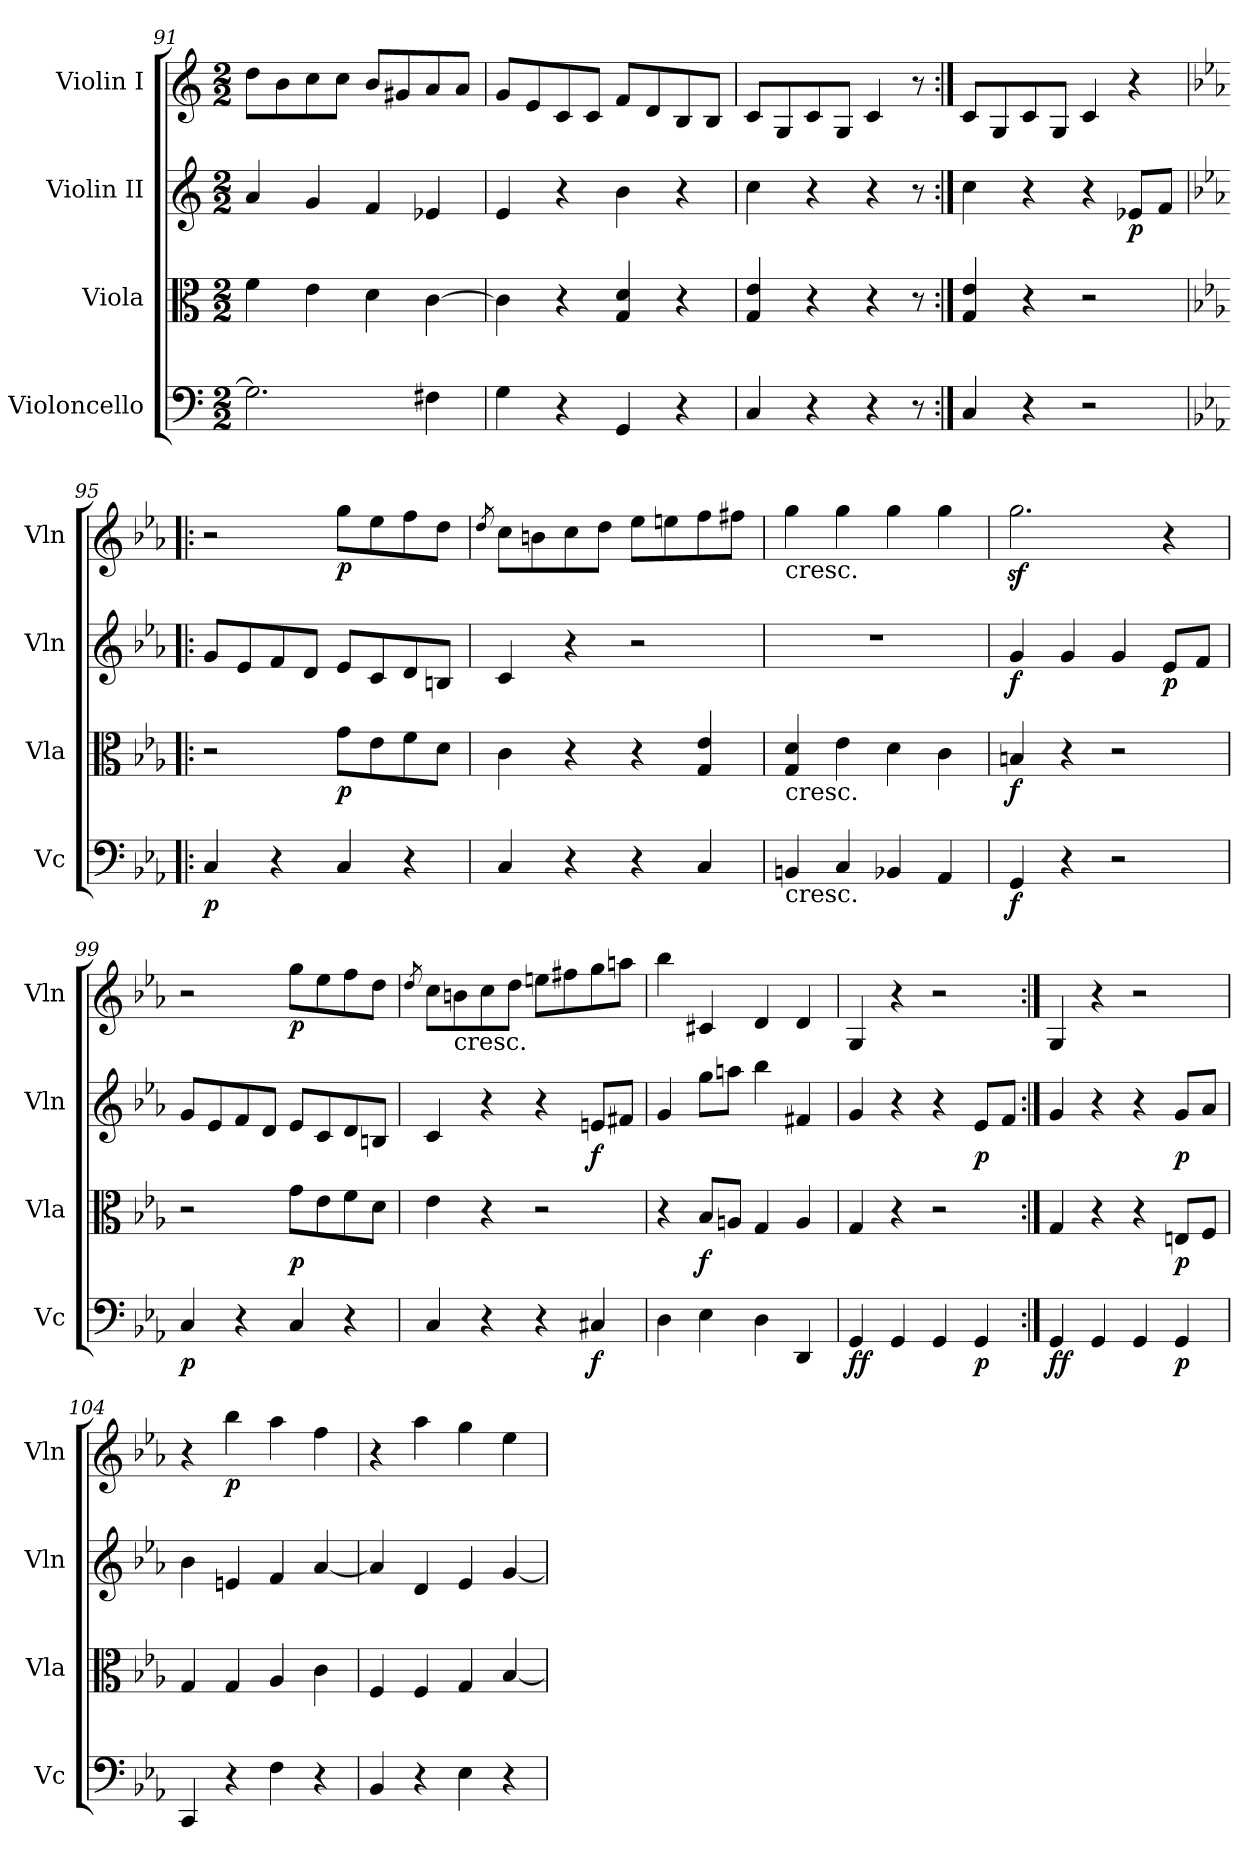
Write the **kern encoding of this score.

**kern	**dynam	**kern	**dynam	**kern	**dynam	**kern	**dynam
*part4	*part4	*part3	*part3	*part2	*part2	*part1	*part1
*staff4	*staff4	*staff3	*staff3	*staff2	*staff2	*staff1	*staff1
*I"Violoncello	*	*I"Viola	*	*I"Violin II	*	*I"Violin I	*
*I'Vc	*	*I'Vla	*	*I'Vln	*	*I'Vln	*
*clefF4	*	*clefC3	*	*clefG2	*	*clefG2	*
*k[]	*	*k[]	*	*k[]	*	*k[]	*
*M2/2	*	*M2/2	*	*M2/2	*	*M2/2	*
=91	=91	=91	=91	=91	=91	=91	=91
2.G\]	.	4f\	.	4a/	.	8dd\L	.
.	.	.	.	.	.	8b\	.
.	.	4e\	.	4g/	.	8cc\	.
.	.	.	.	.	.	8cc\J	.
.	.	4d\	.	4f/	.	8b/L	.
.	.	.	.	.	.	8g#X/	.
4F#X\	.	[4c\	.	4e-X/	.	8a/	.
.	.	.	.	.	.	8a/J	.
=92	=92	=92	=92	=92	=92	=92	=92
4G\	.	4c\]	.	4e/	.	8g/L	.
.	.	.	.	.	.	8e/	.
4r	.	4r	.	4r	.	8c/	.
.	.	.	.	.	.	8c/J	.
4GG/	.	4G/ 4d/	.	4b\	.	8f/L	.
.	.	.	.	.	.	8d/	.
4r	.	4r	.	4r	.	8B/	.
.	.	.	.	.	.	8B/J	.
!!LO:LB:g=z
=93	=93	=93	=93	=93	=93	=93	=93
4C/	.	4G/ 4e/	.	4cc\	.	8c/L	.
.	.	.	.	.	.	8G/	.
4r	.	4r	.	4r	.	8c/	.
.	.	.	.	.	.	8G/J	.
4r	.	4r	.	4r	.	4c/	.
8r	.	8r	.	8r	.	8r	.
=94:|!	=94:|!	=94:|!	=94:|!	=94:|!	=94:|!	=94:|!	=94:|!
4C/	.	4G/ 4e/	.	4cc\	.	8c/L	.
.	.	.	.	.	.	8G/	.
4r	.	4r	.	4r	.	8c/	.
.	.	.	.	.	.	8G/J	.
2r	.	2r	.	4r	.	4c/	.
!	!	!	!	!	!LO:DY:b	!	!
.	.	.	.	8e-X/L	p	4r	.
.	.	.	.	8f/J	.	.	.
=95!|:	=95!|:	=95!|:	=95!|:	=95!|:	=95!|:	=95!|:	=95!|:
*k[b-e-a-]	*	*k[b-e-a-]	*	*k[b-e-a-]	*	*k[b-e-a-]	*
!	!LO:DY:b	!	!	!	!	!	!
4C/	p	2r	.	8g/L	.	2r	.
.	.	.	.	8e-/	.	.	.
4r	.	.	.	8f/	.	.	.
.	.	.	.	8d/J	.	.	.
!	!	!	!LO:DY:b	!	!	!	!LO:DY:b
4C/	.	8g\L	p	8e-/L	.	8gg\L	p
.	.	8e-\	.	8c/	.	8ee-\	.
4r	.	8f\	.	8d/	.	8ff\	.
.	.	8d\J	.	8Bn/J	.	8dd\J	.
!!LO:PB:g=z
=96	=96	=96	=96	=96	=96	=96	=96
.	.	.	.	.	.	8qdd/	.
4C/	.	4c\	.	4c/	.	8cc\L	.
.	.	.	.	.	.	8bn\	.
4r	.	4r	.	4r	.	8cc\	.
.	.	.	.	.	.	8dd\J	.
4r	.	4r	.	2r	.	8ee-\L	.
.	.	.	.	.	.	8een\	.
4C/	.	4G/ 4e-/	.	.	.	8ff\	.
.	.	.	.	.	.	8ff#X\J	.
!!LO:LB:g=z
=97	=97	=97	=97	=97	=97	=97	=97
!	!	!	!	!	!	!LO:TX:b:t=cresc.	!
!	!	!LO:TX:b:t=cresc.	!	!	!	!	!
!LO:TX:b:t=cresc.	!	!	!	!	!	!	!
4BBn/	.	4G/ 4d/	.	1r	.	4gg\	.
4C/	.	4e-\	.	.	.	4gg\	.
4BB-X/	.	4d\	.	.	.	4gg\	.
4AA-/	.	4c\	.	.	.	4gg\	.
=98	=98	=98	=98	=98	=98	=98	=98
!	!LO:DY:b	!	!LO:DY:b	!	!LO:DY:b	!	!
4GG/	f	4Bn/	f	4g/	f	2.ggz<\	.
4r	.	4r	.	4g/	.	.	.
2r	.	2r	.	4g/	.	.	.
!	!	!	!	!	!LO:DY:b	!	!
.	.	.	.	8e-/L	p	4r	.
.	.	.	.	8f/J	.	.	.
=99	=99	=99	=99	=99	=99	=99	=99
!	!LO:DY:b	!	!	!	!	!	!
4C/	p	2r	.	8g/L	.	2r	.
.	.	.	.	8e-/	.	.	.
4r	.	.	.	8f/	.	.	.
.	.	.	.	8d/J	.	.	.
!	!	!	!LO:DY:b	!	!	!	!LO:DY:b
4C/	.	8g\L	p	8e-/L	.	8gg\L	p
.	.	8e-\	.	8c/	.	8ee-\	.
4r	.	8f\	.	8d/	.	8ff\	.
.	.	8d\J	.	8Bn/J	.	8dd\J	.
=100	=100	=100	=100	=100	=100	=100	=100
.	.	.	.	.	.	8qdd/	.
4C/	.	4e-\	.	4c/	.	8cc\L	.
!	!	!	!	!	!	!LO:TX:b:t=cresc.	!
.	.	.	.	.	.	8bn\	.
4r	.	4r	.	4r	.	8cc\	.
.	.	.	.	.	.	8dd\J	.
4r	.	2r	.	4r	.	8een\L	.
.	.	.	.	.	.	8ff#X\	.
!	!LO:DY:b	!	!	!	!LO:DY:b	!	!
4C#X/	f	.	.	8en/L	f	8gg\	.
.	.	.	.	8f#X/J	.	8aan\J	.
!!LO:PB:g=z
=101	=101	=101	=101	=101	=101	=101	=101
4D\	.	4r	.	4g/	.	4bb-\	.
!	!	!	!LO:DY:b	!	!	!	!
4E-\	.	8B-/L	f	8gg\L	.	4c#X/	.
.	.	8An/J	.	8aan\J	.	.	.
4D\	.	4G/	.	4bb-\	.	4d/	.
4DD/	.	4A/	.	4f#X/	.	4d/	.
=102	=102	=102	=102	=102	=102	=102	=102
!	!LO:DY:b	!	!	!	!	!	!
4GG/	ff	4G/	.	4g/	.	4G/	.
4GG/	.	4r	.	4r	.	4r	.
4GG/	.	2r	.	4r	.	2r	.
!	!LO:DY:b	!	!	!	!LO:DY:b	!	!
4GG/	p	.	.	8e-/L	p	.	.
.	.	.	.	8f/J	.	.	.
=103:|!	=103:|!	=103:|!	=103:|!	=103:|!	=103:|!	=103:|!	=103:|!
!	!LO:DY:b	!	!	!	!	!	!
4GG/	ff	4G/	.	4g/	.	4G/	.
4GG/	.	4r	.	4r	.	4r	.
4GG/	.	4r	.	4r	.	2r	.
!	!LO:DY:b	!	!LO:DY:b	!	!LO:DY:b	!	!
4GG/	p	8En/L	p	8g/L	p	.	.
.	.	8F/J	.	8a-/J	.	.	.
=104	=104	=104	=104	=104	=104	=104	=104
4CC/	.	4G/	.	4b-\	.	4r	.
!	!	!	!	!	!	!	!LO:DY:b
4r	.	4G/	.	4en/	.	4bb-\	p
4F\	.	4A-/	.	4f/	.	4aa-\	.
4r	.	4c\	.	[4a-/	.	4ff\	.
=105	=105	=105	=105	=105	=105	=105	=105
4BB-/	.	4F/	.	4a-/]	.	4r	.
4r	.	4F/	.	4d/	.	4aa-\	.
4E-\	.	4G/	.	4e-/	.	4gg\	.
4r	.	[4B-/	.	[4g/	.	4ee-\	.
=	=	=	=	=	=	=	=
*-	*-	*-	*-	*-	*-	*-	*-
